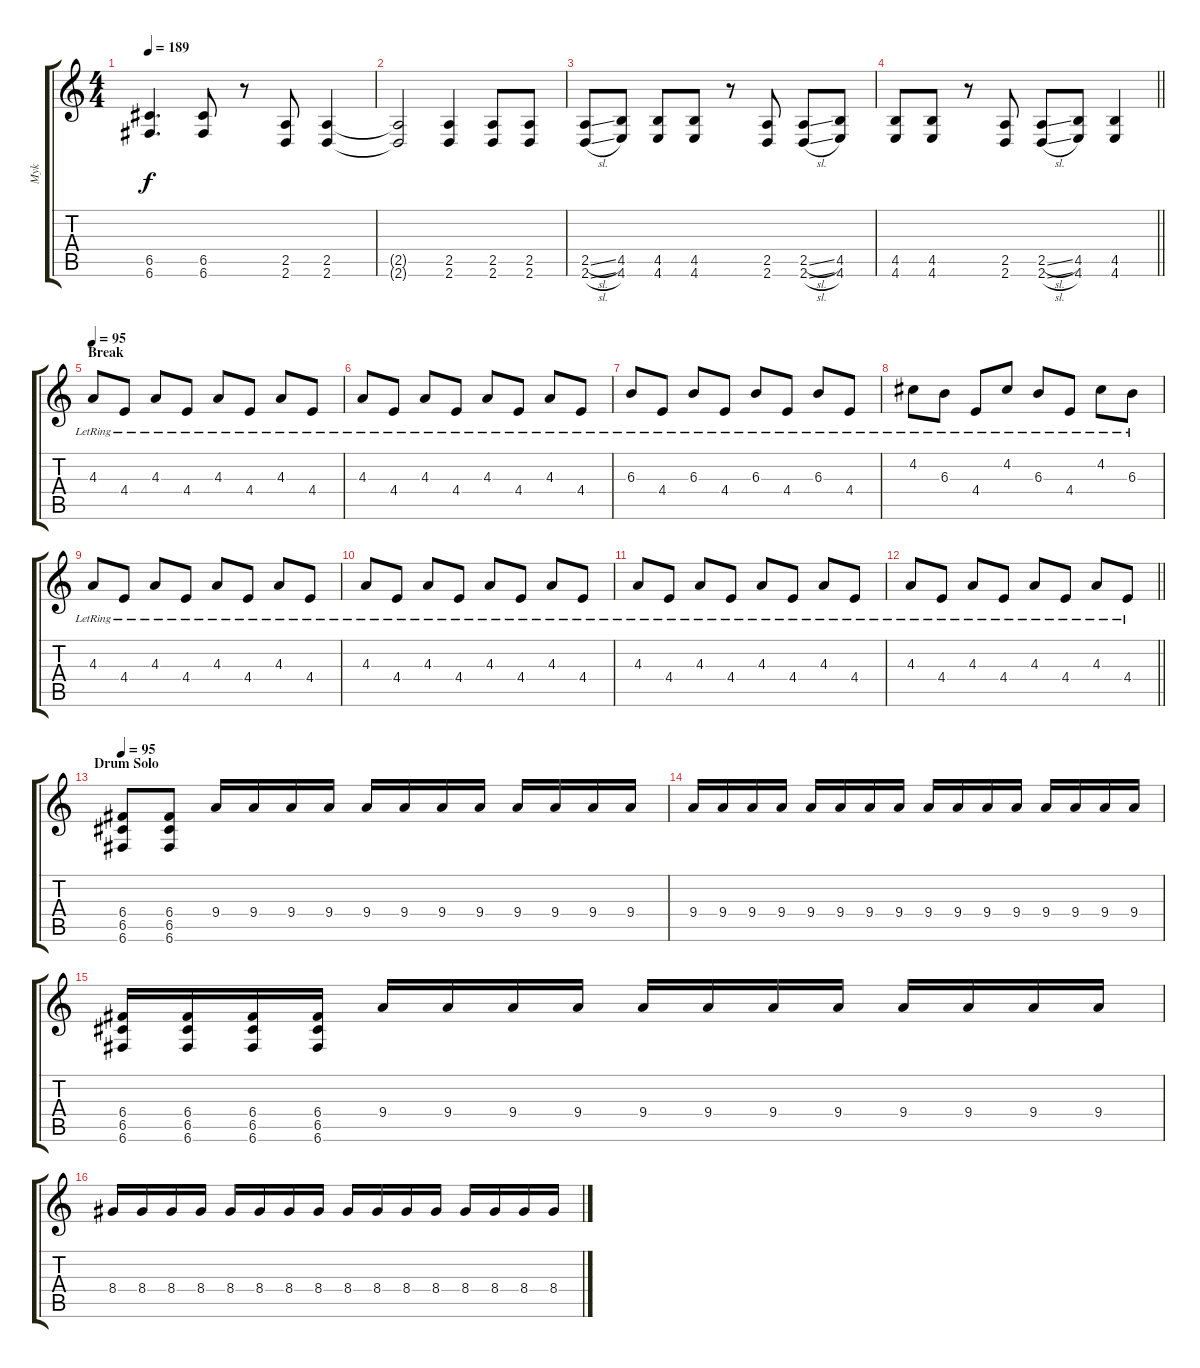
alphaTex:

\track ("Myk" "Myk") {instrument distortionguitar}
\staff {score tabs}
\tuning (D4 A3 F3 C3 G2 C2) {hide}
\ts (4 4)
\tempo 189
\clef g2
\ks c
(6.5 6.6).4{d dy f} (6.5 6.6).8 r.8 (2.5 2.6).8 (2.5 2.6).4 |
(2.5{t} 2.6{t}).2 (2.5 2.6).4 (2.5 2.6).8 (2.5 2.6).8 |
(2.5{sl} 2.6{sl}).8 (4.5 4.6).8 (4.5 4.6).8 (4.5 4.6).8 r.8 (2.5 2.6).8 (2.5{sl} 2.6{sl}).8 (4.5 4.6).8 |
\barLineRight lightlight
(4.5 4.6).8 (4.5 4.6).8 r.8 (2.5 2.6).8 (2.5{sl} 2.6{sl}).8 (4.5 4.6).8 (4.5 4.6).4 |
\section ("" "Break")
\tempo 95
4.3{lr}.8{instrument electricguitarclean} 4.4{lr}.8 4.3{lr}.8 4.4{lr}.8 4.3{lr}.8 4.4{lr}.8 4.3{lr}.8 4.4{lr}.8 |
4.3{lr}.8 4.4{lr}.8 4.3{lr}.8 4.4{lr}.8 4.3{lr}.8 4.4{lr}.8 4.3{lr}.8 4.4{lr}.8 |
6.3{lr}.8 4.4{lr}.8 6.3{lr}.8 4.4{lr}.8 6.3{lr}.8 4.4{lr}.8 6.3{lr}.8 4.4{lr}.8 |
4.2{lr}.8 6.3{lr}.8 4.4{lr}.8 4.2{lr}.8 6.3{lr}.8 4.4{lr}.8 4.2{lr}.8 6.3{lr}.8 |
4.3{lr}.8{instrument electricguitarclean} 4.4{lr}.8 4.3{lr}.8 4.4{lr}.8 4.3{lr}.8 4.4{lr}.8 4.3{lr}.8 4.4{lr}.8 |
4.3{lr}.8{instrument electricguitarclean} 4.4{lr}.8 4.3{lr}.8 4.4{lr}.8 4.3{lr}.8 4.4{lr}.8 4.3{lr}.8 4.4{lr}.8 |
4.3{lr}.8{instrument electricguitarclean} 4.4{lr}.8 4.3{lr}.8 4.4{lr}.8 4.3{lr}.8 4.4{lr}.8 4.3{lr}.8 4.4{lr}.8 |
\barLineRight lightlight
4.3{lr}.8{instrument electricguitarclean} 4.4{lr}.8 4.3{lr}.8 4.4{lr}.8 4.3{lr}.8 4.4{lr}.8 4.3{lr}.8 4.4{lr}.8 |
\section ("" "Drum Solo")
\tempo 95
(6.4 6.5 6.6).8{volume 13 balance 3 instrument distortionguitar} (6.4 6.5 6.6).8 9.4.16 9.4.16 9.4.16 9.4.16 9.4.16 9.4.16 9.4.16 9.4.16 9.4.16 9.4.16 9.4.16 9.4.16 |
9.4.16 9.4.16 9.4.16 9.4.16 9.4.16 9.4.16 9.4.16 9.4.16 9.4.16 9.4.16 9.4.16 9.4.16 9.4.16 9.4.16 9.4.16 9.4.16 |
(6.4 6.5 6.6).16 (6.4 6.5 6.6).16 (6.4 6.5 6.6).16 (6.4 6.5 6.6).16 9.4.16 9.4.16 9.4.16 9.4.16 9.4.16 9.4.16 9.4.16 9.4.16 9.4.16 9.4.16 9.4.16 9.4.16 |
8.4.16 8.4.16 8.4.16 8.4.16 8.4.16 8.4.16 8.4.16 8.4.16 8.4.16 8.4.16 8.4.16 8.4.16 8.4.16 8.4.16 8.4.16 8.4.16
